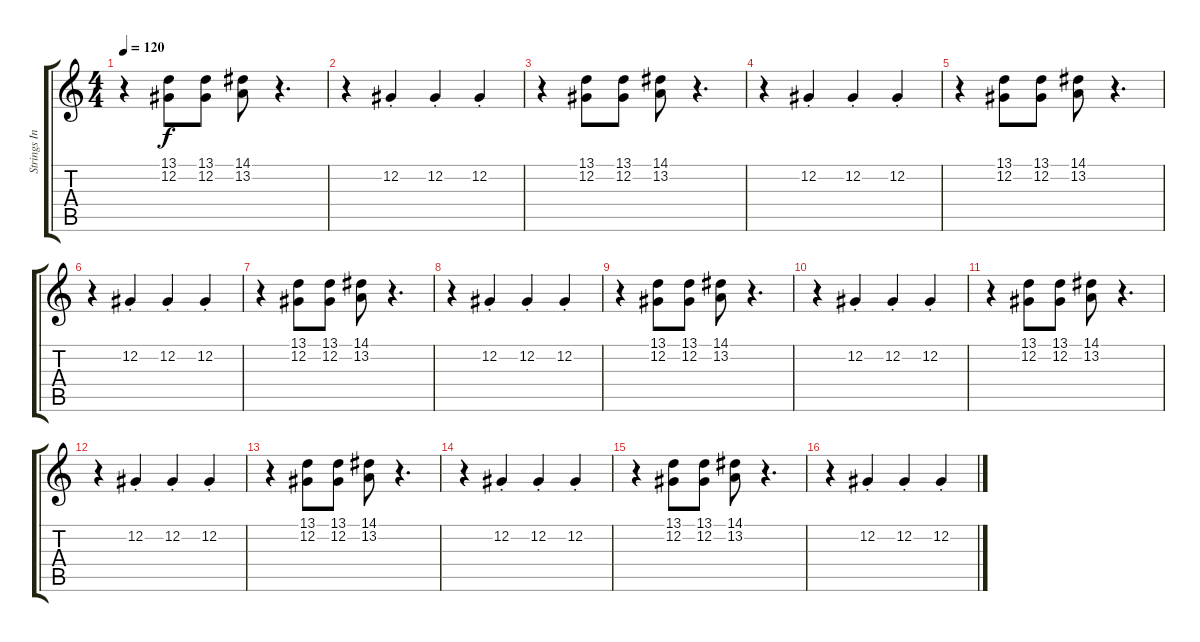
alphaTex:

\track ("Strings Intro" "Strings In") {instrument choiraahs}
\staff {score tabs}
\tuning (Db4 Ab3 E3 B2 Gb2 Db2) {hide}
\ts (4 4)
\tempo 120
\clef g2
\ks c
r.4{dy f} (13.1 12.2).8 (13.1 12.2).8 (14.1 13.2).8 r.4{d} |
r.4 12.2{st}.4 12.2{st}.4 12.2{st}.4 |
r.4 (13.1 12.2).8 (13.1 12.2).8 (14.1 13.2).8 r.4{d} |
r.4 12.2{st}.4 12.2{st}.4 12.2{st}.4 |
r.4 (13.1 12.2).8 (13.1 12.2).8 (14.1 13.2).8 r.4{d} |
r.4 12.2{st}.4 12.2{st}.4 12.2{st}.4 |
r.4 (13.1 12.2).8 (13.1 12.2).8 (14.1 13.2).8 r.4{d} |
r.4 12.2{st}.4 12.2{st}.4 12.2{st}.4 |
r.4 (13.1 12.2).8 (13.1 12.2).8 (14.1 13.2).8 r.4{d} |
r.4 12.2{st}.4 12.2{st}.4 12.2{st}.4 |
r.4 (13.1 12.2).8 (13.1 12.2).8 (14.1 13.2).8 r.4{d} |
r.4 12.2{st}.4 12.2{st}.4 12.2{st}.4 |
r.4 (13.1 12.2).8 (13.1 12.2).8 (14.1 13.2).8 r.4{d} |
r.4 12.2{st}.4 12.2{st}.4 12.2{st}.4 |
r.4 (13.1 12.2).8 (13.1 12.2).8 (14.1 13.2).8 r.4{d} |
r.4 12.2{st}.4 12.2{st}.4 12.2{st}.4
